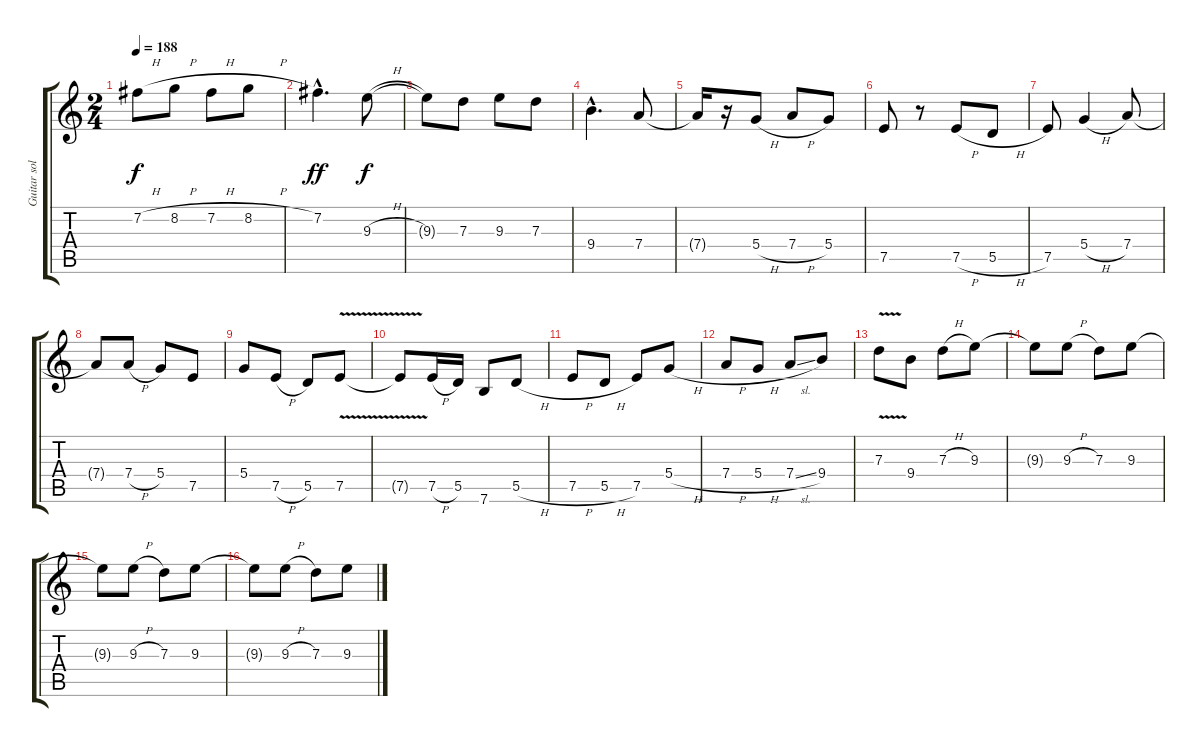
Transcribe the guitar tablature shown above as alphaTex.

\track ("Guitar solo" "Guitar sol") {instrument electricguitarclean}
\staff {score tabs}
\tuning (E4 B3 G3 D3 A2 E2) {hide}
\ts (2 4)
\tempo 188
\clef g2
\ks c
7.2{h}.8{dy f} 8.2{h}.8 7.2{h}.8 8.2{h}.8 |
7.2{hac}.4{d dy ff} 9.3{h}.8{dy f} |
9.3{t}.8 7.3.8 9.3.8 7.3.8 |
9.4{hac}.4{d} 7.4.8 |
7.4{t}.16 r.16 5.4{h}.8 7.4{h}.8 5.4.8 |
7.5.8 r.8 7.5{h}.8 5.5{h}.8 |
7.5.8 5.4{h}.4 7.4.8 |
7.4{t}.8 7.4{h}.8 5.4.8 7.5.8 |
5.4.8 7.5{h}.8 5.5.8 7.5{v}.8 |
7.5{t}.8 7.5{h}.16 5.5.16 7.6.8 5.5{h}.8 |
7.5{h}.8 5.5{h}.8 7.5.8 5.4{h}.8 |
7.4{h}.8 5.4{h}.8 7.4{sl}.8 9.4.8 |
7.3{v}.8 9.4.8 7.3{h}.8 9.3.8 |
9.3{t}.8 9.3{h}.8 7.3.8 9.3.8 |
9.3{t}.8 9.3{h}.8 7.3.8 9.3.8 |
9.3{t}.8 9.3{h}.8 7.3.8 9.3.8
